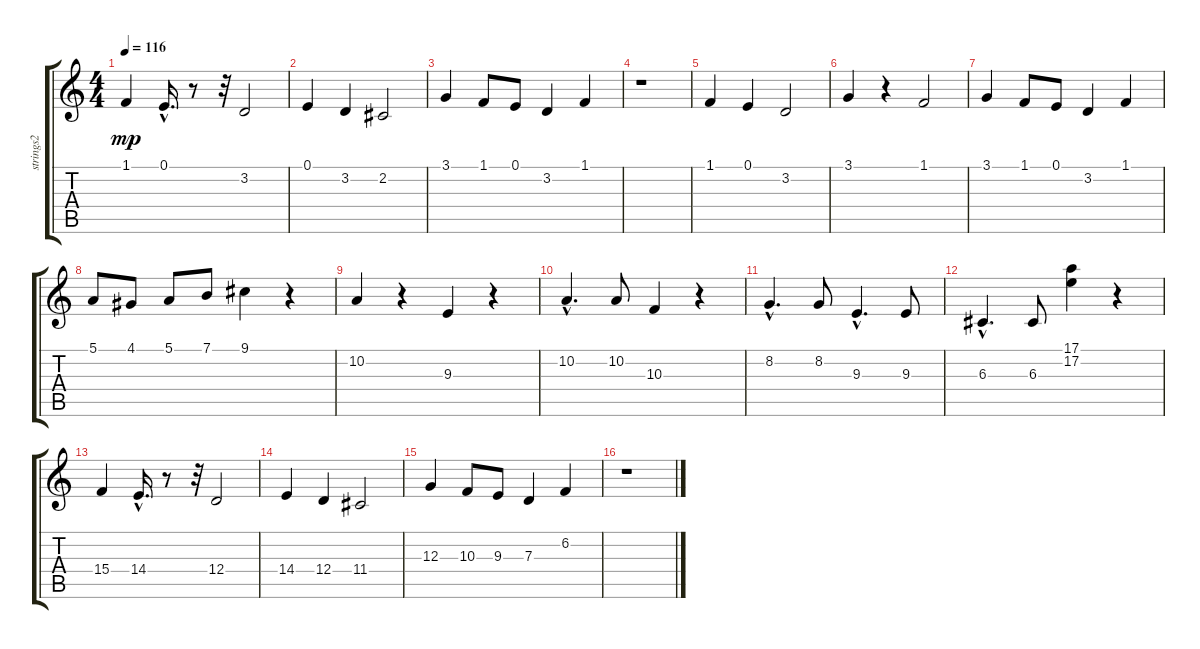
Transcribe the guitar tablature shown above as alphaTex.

\track ("strings2" "strings2") {instrument recorder}
\staff {score tabs}
\tuning (E4 B3 G3 D3 A2 E2) {hide}
\ts (4 4)
\tempo 116
\clef g2
\ks c
1.1.4{dy mp instrument recorder} 0.1{hac}.16{d} r.8 r.32 3.2.2 |
0.1.4 3.2.4 2.2.2 |
3.1.4 1.1.8 0.1.8 3.2.4 1.1.4 |
r.1 |
1.1.4 0.1.4 3.2.2 |
3.1.4 r.4 1.1.2 |
3.1.4 1.1.8 0.1.8 3.2.4 1.1.4 |
5.1.8 4.1.8 5.1.8 7.1.8 9.1.4 r.4 |
10.2.4 r.4 9.3.4 r.4 |
10.2{hac}.4{d} 10.2.8 10.3.4 r.4 |
8.2{hac}.4{d} 8.2.8 9.3{hac}.4{d} 9.3.8 |
6.3{hac}.4{d} 6.3.8 (17.1 17.2).4 r.4 |
15.4.4 14.4{hac}.16{d} r.8 r.32 12.4.2 |
14.4.4 12.4.4 11.4.2 |
12.3.4 10.3.8 9.3.8 7.3.4 6.2.4 |
r.1
